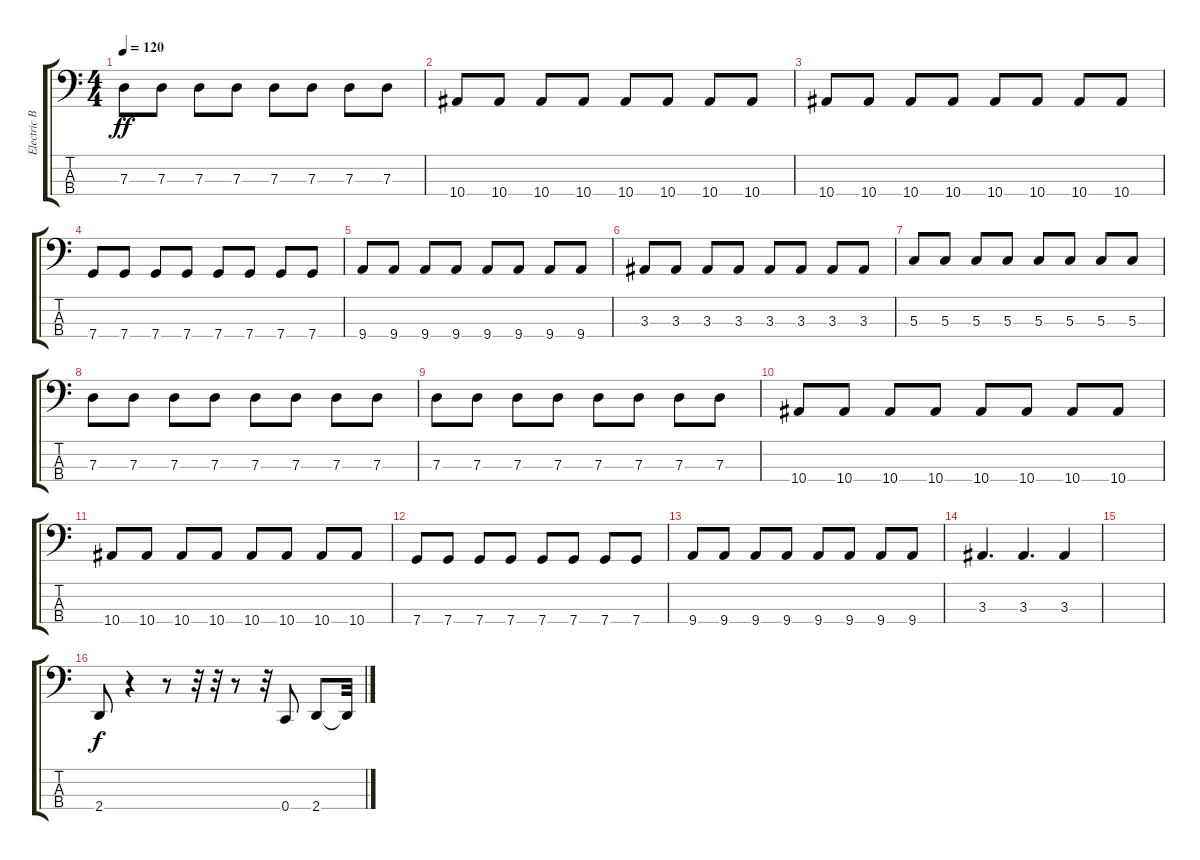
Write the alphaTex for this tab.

\track ("Electric Bass" "Electric B") {instrument electricbassfinger}
\staff {score tabs}
\tuning (F2 C2 G1 C1) {hide}
\ts (4 4)
\tempo 120
\clef f4
\ks c
7.3.8{dy ff} 7.3.8 7.3.8 7.3.8 7.3.8 7.3.8 7.3.8 7.3.8 |
10.4.8 10.4.8 10.4.8 10.4.8 10.4.8 10.4.8 10.4.8 10.4.8 |
10.4.8 10.4.8 10.4.8 10.4.8 10.4.8 10.4.8 10.4.8 10.4.8 |
7.4.8 7.4.8 7.4.8 7.4.8 7.4.8 7.4.8 7.4.8 7.4.8 |
9.4.8 9.4.8 9.4.8 9.4.8 9.4.8 9.4.8 9.4.8 9.4.8 |
3.3.8 3.3.8 3.3.8 3.3.8 3.3.8 3.3.8 3.3.8 3.3.8 |
5.3.8 5.3.8 5.3.8 5.3.8 5.3.8 5.3.8 5.3.8 5.3.8 |
7.3.8 7.3.8 7.3.8 7.3.8 7.3.8 7.3.8 7.3.8 7.3.8 |
7.3.8 7.3.8 7.3.8 7.3.8 7.3.8 7.3.8 7.3.8 7.3.8 |
10.4.8 10.4.8 10.4.8 10.4.8 10.4.8 10.4.8 10.4.8 10.4.8 |
10.4.8 10.4.8 10.4.8 10.4.8 10.4.8 10.4.8 10.4.8 10.4.8 |
7.4.8 7.4.8 7.4.8 7.4.8 7.4.8 7.4.8 7.4.8 7.4.8 |
9.4.8 9.4.8 9.4.8 9.4.8 9.4.8 9.4.8 9.4.8 9.4.8 |
3.3.4{d} 3.3.4{d} 3.3.4 |
|
2.4.8{dy f} r.4 r.8 r.32 r.32 r.8 r.32 0.4.8 2.4.8 2.4{t}.32
